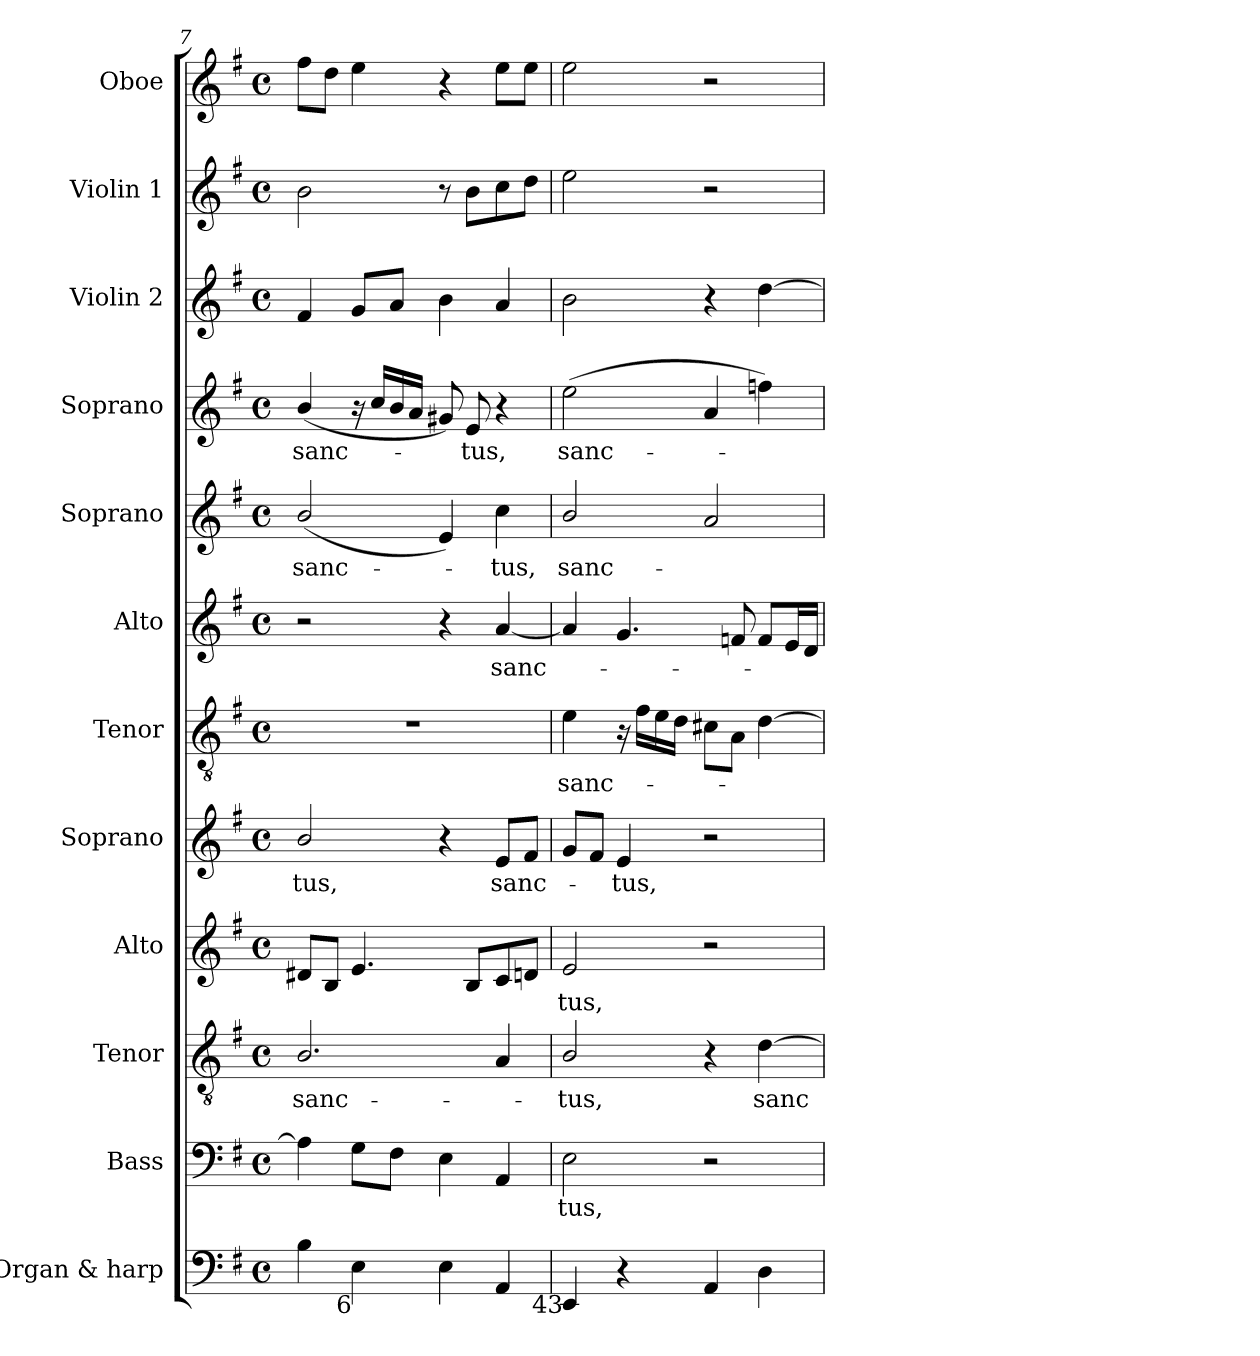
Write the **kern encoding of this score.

**kern	**kern	**text	**kern	**text	**kern	**text	**kern	**text	**kern	**text	**kern	**text	**kern	**text	**kern	**text	**kern	**kern	**kern
*part12	*part11	*part11	*part10	*part10	*part9	*part9	*part8	*part8	*part7	*part7	*part6	*part6	*part5	*part5	*part4	*part4	*part3	*part2	*part1
*staff12	*staff11	*staff11	*staff10	*staff10	*staff9	*staff9	*staff8	*staff8	*staff7	*staff7	*staff6	*staff6	*staff5	*staff5	*staff4	*staff4	*staff3	*staff2	*staff1
*I"Organ & harp	*I"Bass	*	*I"Tenor	*	*I"Alto	*	*I"Soprano	*	*I"Tenor	*	*I"Alto	*	*I"Soprano	*	*I"Soprano	*	*I"Violin 2	*I"Violin 1	*I"Oboe
*I'Org. & H.	*I'B.	*	*I'T.	*	*I'A.	*	*I'S.	*	*I'T.	*	*I'A.	*	*I'S.	*	*I'S.	*	*I'Vln. 2	*I'Vln. 1	*I'Ob.
*clefF4	*clefF4	*	*clefGv2	*	*clefG2	*	*clefG2	*	*clefGv2	*	*clefG2	*	*clefG2	*	*clefG2	*	*clefG2	*clefG2	*clefG2
*	*	*	*ITrd7c12	*	*	*	*	*	*ITrd7c12	*	*	*	*	*	*	*	*	*	*
*k[f#]	*k[f#]	*	*k[f#]	*	*k[f#]	*	*k[f#]	*	*k[f#]	*	*k[f#]	*	*k[f#]	*	*k[f#]	*	*k[f#]	*k[f#]	*k[f#]
*G:	*G:	*	*G:	*	*G:	*	*G:	*	*G:	*	*G:	*	*G:	*	*G:	*	*G:	*G:	*G:
*M4/4	*M4/4	*	*M4/4	*	*M4/4	*	*M4/4	*	*M4/4	*	*M4/4	*	*M4/4	*	*M4/4	*	*M4/4	*M4/4	*M4/4
*met(c)	*met(c)	*	*met(c)	*	*met(c)	*	*met(c)	*	*met(c)	*	*met(c)	*	*met(c)	*	*met(c)	*	*met(c)	*met(c)	*met(c)
=7	=7	=7	=7	=7	=7	=7	=7	=7	=7	=7	=7	=7	=7	=7	=7	=7	=7	=7	=7
!	!	!	!	!LO:LY:b:color=#000000	!	!	!	!	!	!	!	!	!	!	!	!	!	!	!
!	!	!	!	!	!	!	!	!LO:LY:b:color=#000000	!	!	!	!	!	!	!	!	!	!	!
!	!	!	!	!	!	!	!	!	!	!	!	!	!	!LO:LY:b:color=#000000	!	!	!	!	!
!	!	!	!	!	!	!	!	!	!	!	!	!	!	!	!	!LO:LY:b:color=#000000	!	!	!
4Bi\	4Ai\]	.	2.BBi/	sanc-	8d#Xi/L	.	2bi/	-tus,	1r	.	2r	.	(2bi/	sanc-	(4bi/	sanc-	4f#i/	2bi\	8ff#i\L
.	.	.	.	.	8Bi/J	.	.	.	.	.	.	.	.	.	.	.	.	.	8ddi\J
!LO:TX:b:rj:t=6	!	!	!	!	!	!	!	!	!	!	!	!	!	!	!	!	!	!	!
4Ei\	8Gi\L	.	.	.	4.ei/	.	.	.	.	.	.	.	.	.	16r	.	8gi/L	.	4eei\
.	.	.	.	.	.	.	.	.	.	.	.	.	.	.	16cci/LL	.	.	.	.
.	8F#i\J	.	.	.	.	.	.	.	.	.	.	.	.	.	16bi/	.	8ai/J	.	.
.	.	.	.	.	.	.	.	.	.	.	.	.	.	.	16ai/JJ	.	.	.	.
4Ei\	4Ei\	.	.	.	.	.	4r	.	.	.	4r	.	4ei/)	.	8g#Xi/)	.	4bi\	8r	4r
!	!	!	!	!	!	!	!	!	!	!	!	!	!	!	!	!LO:LY:b:color=#000000	!	!	!
.	.	.	.	.	8Bi/L	.	.	.	.	.	.	.	.	.	8ei/	-tus,	.	8bi\L	.
!	!	!	!	!	!	!	!	!LO:LY:b:color=#000000	!	!	!	!	!	!	!	!	!	!	!
!	!	!	!	!	!	!	!	!	!	!	!	!LO:LY:b:color=#000000	!	!	!	!	!	!	!
!	!	!	!	!	!	!	!	!	!	!	!	!	!	!LO:LY:b:color=#000000	!	!	!	!	!
4AAi/	4AAi/	.	4AAi/	.	8ci/	.	8ei/L	sanc-	.	.	[4ai/	sanc-	4cci\	-tus,	4r	.	4ai/	8cci\	8eei\L
.	.	.	.	.	8dni/J	.	8f#i/J	.	.	.	.	.	.	.	.	.	.	8ddi\J	8eei\J
!!LO:PB:g=z
=8	=8	=8	=8	=8	=8	=8	=8	=8	=8	=8	=8	=8	=8	=8	=8	=8	=8	=8	=8
!	!	!LO:LY:b:color=#000000	!	!	!	!	!	!	!	!	!	!	!	!	!	!	!	!	!
!	!	!	!	!LO:LY:b:color=#000000	!	!	!	!	!	!	!	!	!	!	!	!	!	!	!
!	!	!	!	!	!	!LO:LY:b:color=#000000	!	!	!	!	!	!	!	!	!	!	!	!	!
!	!	!	!	!	!	!	!	!	!	!LO:LY:b:color=#000000	!	!	!	!	!	!	!	!	!
!	!	!	!	!	!	!	!	!	!	!	!	!	!	!LO:LY:b:color=#000000	!	!	!	!	!
!LO:TX:b:rj:t=43	!	!	!	!	!	!	!	!	!	!	!	!	!	!	!	!	!	!	!
!	!	!	!	!	!	!	!	!	!	!	!	!	!	!	!	!LO:LY:b:color=#000000	!	!	!
4EEi/	2Ei\	-tus,	2BBi/	-tus,	2ei/	-tus,	8gi/L	.	4Ei\	sanc-	4ai/]	.	2bi/	sanc-	(2eei\	sanc-	2bi\	2eei\	2eei\
.	.	.	.	.	.	.	8f#i/J	.	.	.	.	.	.	.	.	.	.	.	.
!	!	!	!	!	!	!	!	!LO:LY:b:color=#000000	!	!	!	!	!	!	!	!	!	!	!
4r	.	.	.	.	.	.	4ei/	-tus,	16r	.	4.gi/	.	.	.	.	.	.	.	.
.	.	.	.	.	.	.	.	.	16F#i\LL	.	.	.	.	.	.	.	.	.	.
.	.	.	.	.	.	.	.	.	16Ei\	.	.	.	.	.	.	.	.	.	.
.	.	.	.	.	.	.	.	.	16Di\JJ	.	.	.	.	.	.	.	.	.	.
4AAi/	2r	.	4r	.	2r	.	2r	.	8C#Xi\L	.	.	.	2ai/	.	4ai/	.	4r	2r	2r
.	.	.	.	.	.	.	.	.	8AAi\J	.	8fni/	.	.	.	.	.	.	.	.
!	!	!	!	!LO:LY:b:color=#000000	!	!	!	!	!	!	!	!	!	!	!	!	!	!	!
4Di\	.	.	[4Di\	sanc-	.	.	.	.	[4Di\	.	8fi/L	.	.	.	4ffni\)	.	[4ddi\	.	.
.	.	.	.	.	.	.	.	.	.	.	16ei/L	.	.	.	.	.	.	.	.
.	.	.	.	.	.	.	.	.	.	.	16di/JJ	.	.	.	.	.	.	.	.
=	=	=	=	=	=	=	=	=	=	=	=	=	=	=	=	=	=	=	=
*-	*-	*-	*-	*-	*-	*-	*-	*-	*-	*-	*-	*-	*-	*-	*-	*-	*-	*-	*-
